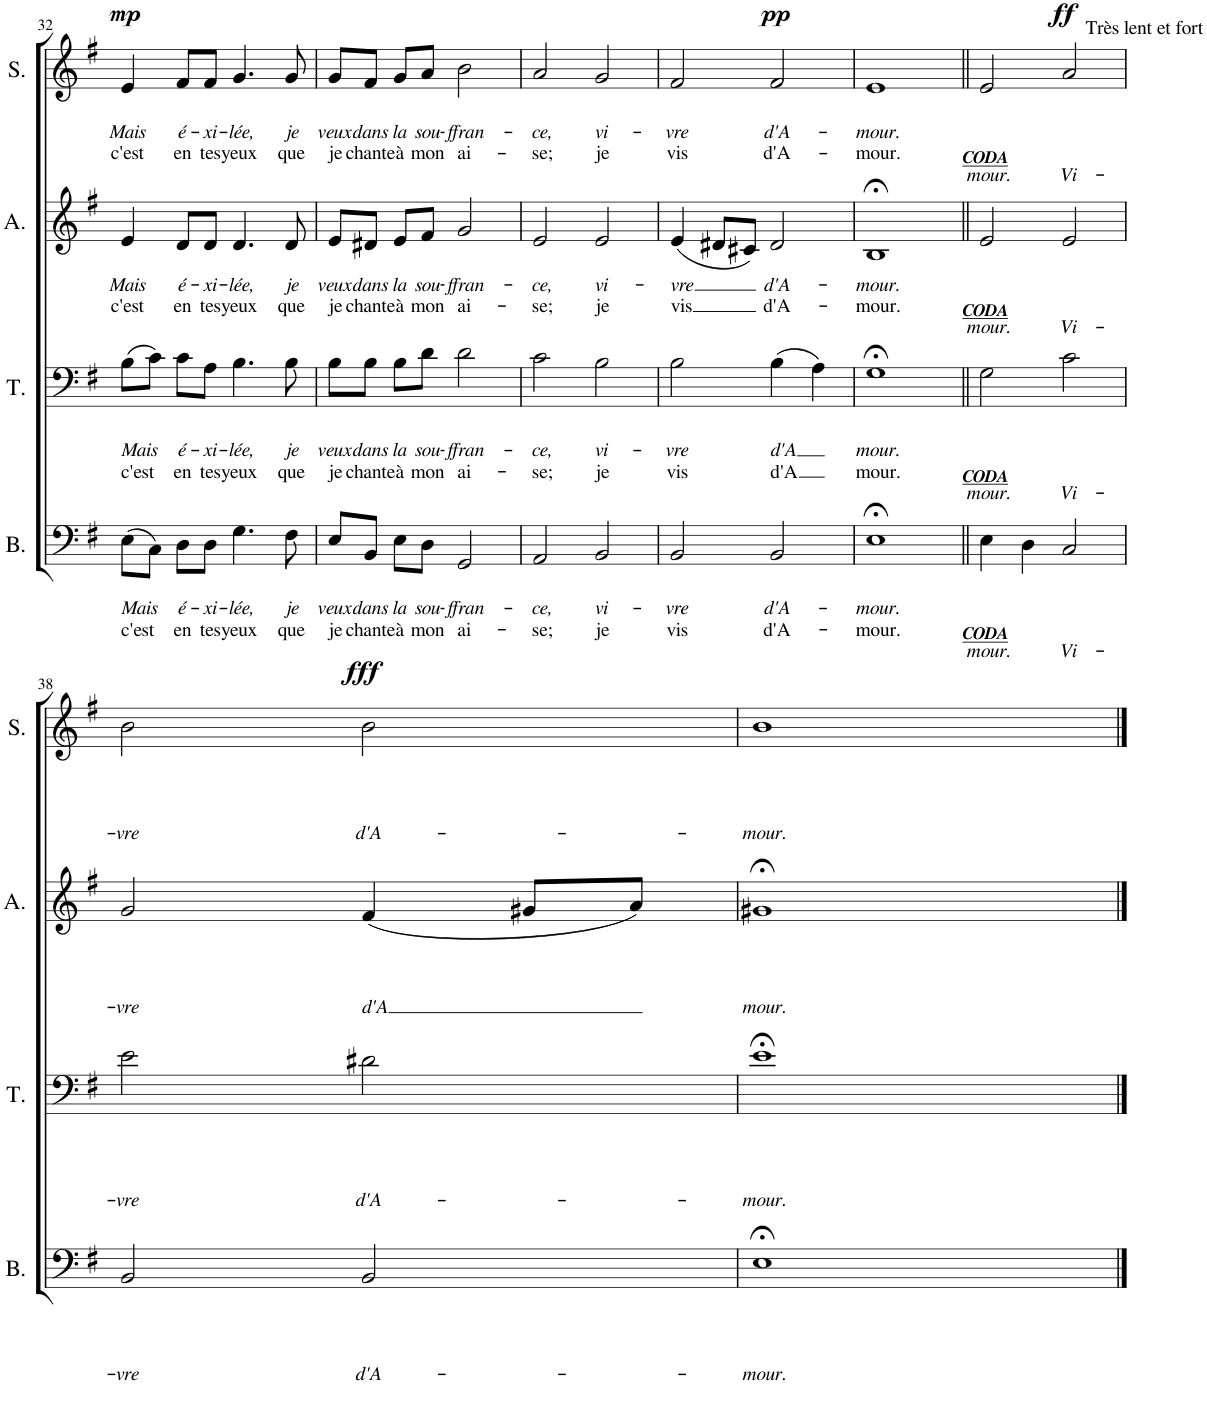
**kern	**text	**text	**text	**text	**kern	**text	**text	**text	**text	**kern	**text	**text	**text	**text	**kern	**text	**text	**text	**text	**dynam
*part4	*part4	*part4	*part4	*part4	*part3	*part3	*part3	*part3	*part3	*part2	*part2	*part2	*part2	*part2	*part1	*part1	*part1	*part1	*part1	*part1
*staff4	*staff4	*staff4	*staff4	*staff4	*staff3	*staff3	*staff3	*staff3	*staff3	*staff2	*staff2	*staff2	*staff2	*staff2	*staff1	*staff1	*staff1	*staff1	*staff1	*staff1
*I"Basse	*	*	*	*	*I"Ténor	*	*	*	*	*I"Alto	*	*	*	*	*I"Soprane	*	*	*	*	*
*I'B.	*	*	*	*	*I'T.	*	*	*	*	*I'A.	*	*	*	*	*I'S.	*	*	*	*	*
!!LO:PB:g=z
*clefF4	*	*	*	*	*clefF4	*	*	*	*	*clefG2	*	*	*	*	*clefG2	*	*	*	*	*
*k[f#]	*	*	*	*	*k[f#]	*	*	*	*	*k[f#]	*	*	*	*	*k[f#]	*	*	*	*	*
*M4/4	*	*	*	*	*M4/4	*	*	*	*	*M4/4	*	*	*	*	*M4/4	*	*	*	*	*
*met(c)	*	*	*	*	*met(c)	*	*	*	*	*met(c)	*	*	*	*	*met(c)	*	*	*	*	*
=32	=32	=32	=32	=32	=32	=32	=32	=32	=32	=32	=32	=32	=32	=32	=32	=32	=32	=32	=32	=32
!	!	!LO:LY:b	!LO:LY:b	!	!	!	!LO:LY:b	!LO:LY:b	!	!	!	!LO:LY:b	!LO:LY:b	!	!	!	!LO:LY:b	!LO:LY:b	!	!LO:DY:a
(8E\L	.	Mais	c'est	.	(8B\L	.	Mais	c'est	.	4e/	.	Mais	c'est	.	4e/	.	Mais	c'est	.	mp
8C\J)	.	.	.	.	8c\J)	.	.	.	.	.	.	.	.	.	.	.	.	.	.	.
!	!	!LO:LY:b	!LO:LY:b	!	!	!	!LO:LY:b	!LO:LY:b	!	!	!	!LO:LY:b	!LO:LY:b	!	!	!	!LO:LY:b	!LO:LY:b	!	!
8D\L	.	é-	en	.	8c\L	.	é-	en	.	8d/L	.	é-	en	.	8f#/L	.	é-	en	.	.
!	!	!LO:LY:b	!LO:LY:b	!	!	!	!LO:LY:b	!LO:LY:b	!	!	!	!LO:LY:b	!LO:LY:b	!	!	!	!LO:LY:b	!LO:LY:b	!	!
8D\J	.	-xi-	tes	.	8A\J	.	-xi-	tes	.	8d/J	.	-xi-	tes	.	8f#/J	.	-xi-	tes	.	.
!	!	!LO:LY:b	!LO:LY:b	!	!	!	!LO:LY:b	!LO:LY:b	!	!	!	!LO:LY:b	!LO:LY:b	!	!	!	!LO:LY:b	!LO:LY:b	!	!
4.G\	.	-lée,	yeux	.	4.B\	.	-lée,	yeux	.	4.d/	.	-lée,	yeux	.	4.g/	.	-lée,	yeux	.	.
!	!	!LO:LY:b	!LO:LY:b	!	!	!	!LO:LY:b	!LO:LY:b	!	!	!	!LO:LY:b	!LO:LY:b	!	!	!	!LO:LY:b	!LO:LY:b	!	!
8F#\	.	je	que	.	8B\	.	je	que	.	8d/	.	je	que	.	8g/	.	je	que	.	.
=33	=33	=33	=33	=33	=33	=33	=33	=33	=33	=33	=33	=33	=33	=33	=33	=33	=33	=33	=33	=33
!	!	!LO:LY:b	!LO:LY:b	!	!	!	!LO:LY:b	!LO:LY:b	!	!	!	!LO:LY:b	!LO:LY:b	!	!	!	!LO:LY:b	!LO:LY:b	!	!
8E/L	.	veux	je	.	8B\L	.	veux	je	.	8e/L	.	veux	je	.	8g/L	.	veux	je	.	.
!	!	!LO:LY:b	!LO:LY:b	!	!	!	!LO:LY:b	!LO:LY:b	!	!	!	!LO:LY:b	!LO:LY:b	!	!	!	!LO:LY:b	!LO:LY:b	!	!
8BB/J	.	dans	chante	.	8B\J	.	dans	chante	.	8d#X/J	.	dans	chante	.	8f#/J	.	dans	chante	.	.
!	!	!LO:LY:b	!LO:LY:b	!	!	!	!LO:LY:b	!LO:LY:b	!	!	!	!LO:LY:b	!LO:LY:b	!	!	!	!LO:LY:b	!LO:LY:b	!	!
8E\L	.	la	à	.	8B\L	.	la	à	.	8e/L	.	la	à	.	8g/L	.	la	à	.	.
!	!	!LO:LY:b	!LO:LY:b	!	!	!	!LO:LY:b	!LO:LY:b	!	!	!	!LO:LY:b	!LO:LY:b	!	!	!	!LO:LY:b	!LO:LY:b	!	!
8D\J	.	sou-	mon	.	8d\J	.	sou-	mon	.	8f#/J	.	sou-	mon	.	8a/J	.	sou-	mon	.	.
!	!	!LO:LY:b	!LO:LY:b	!	!	!	!LO:LY:b	!LO:LY:b	!	!	!	!LO:LY:b	!LO:LY:b	!	!	!	!LO:LY:b	!LO:LY:b	!	!
2GG/	.	-ffran-	ai-	.	2d\	.	-ffran-	ai-	.	2g/	.	-ffran-	ai-	.	2b\	.	-ffran-	ai-	.	.
=34	=34	=34	=34	=34	=34	=34	=34	=34	=34	=34	=34	=34	=34	=34	=34	=34	=34	=34	=34	=34
!	!	!LO:LY:b	!LO:LY:b	!	!	!	!LO:LY:b	!LO:LY:b	!	!	!	!LO:LY:b	!LO:LY:b	!	!	!	!LO:LY:b	!LO:LY:b	!	!
2AA/	.	-ce,	-se;	.	2c\	.	-ce,	-se;	.	2e/	.	-ce,	-se;	.	2a/	.	-ce,	-se;	.	.
!	!	!LO:LY:b	!LO:LY:b	!	!	!	!LO:LY:b	!LO:LY:b	!	!	!	!LO:LY:b	!LO:LY:b	!	!	!	!LO:LY:b	!LO:LY:b	!	!
2BB/	.	vi-	je	.	2B\	.	vi-	je	.	2e/	.	vi-	je	.	2g/	.	vi-	je	.	.
=35	=35	=35	=35	=35	=35	=35	=35	=35	=35	=35	=35	=35	=35	=35	=35	=35	=35	=35	=35	=35
!	!	!LO:LY:b	!LO:LY:b	!	!	!	!LO:LY:b	!LO:LY:b	!	!	!	!LO:LY:b	!LO:LY:b	!	!	!	!LO:LY:b	!LO:LY:b	!	!
2BB/	.	-vre	vis	.	2B\	.	-vre	vis	.	(4e/	.	-vre	vis	.	2f#/	.	-vre	vis	.	.
.	.	.	.	.	.	.	.	.	.	8d#X/L	.	.	.	.	.	.	.	.	.	.
.	.	.	.	.	.	.	.	.	.	8c#X/J)	.	.	.	.	.	.	.	.	.	.
!	!	!LO:LY:b	!LO:LY:b	!	!	!	!LO:LY:b	!LO:LY:b	!	!	!	!LO:LY:b	!LO:LY:b	!	!	!	!LO:LY:b	!LO:LY:b	!	!LO:DY:a
2BB/	.	d'A-	d'A-	.	(4B\	.	d'A	-d'A	.	2d#/	.	d'A-	d'A-	.	2f#/	.	d'A-	d'A-	.	pp
.	.	.	.	.	4A\)	.	.	.	.	.	.	.	.	.	.	.	.	.	.	.
=36	=36	=36	=36	=36	=36	=36	=36	=36	=36	=36	=36	=36	=36	=36	=36	=36	=36	=36	=36	=36
!	!	!LO:LY:b	!LO:LY:b	!	!	!	!LO:LY:b	!LO:LY:b	!	!	!	!LO:LY:b	!LO:LY:b	!	!	!	!LO:LY:b	!LO:LY:b	!	!
1E;<	.	-mour.	-mour.	.	1G;<	.	mour.	mour.	.	1B;<	.	-mour.	-mour.	.	1e	.	-mour.	-mour.	.	.
=37||	=37||	=37||	=37||	=37||	=37||	=37||	=37||	=37||	=37||	=37||	=37||	=37||	=37||	=37||	=37||	=37||	=37||	=37||	=37||	=37||
!	!	!	!	!LO:LY:b	!	!	!	!	!LO:LY:b	!	!	!	!	!LO:LY:b	!	!	!	!	!LO:LY:b	!
4E\	.	.	.	mour.	2G\	.	.	.	mour.	2e/	.	.	.	mour.	2e/	.	.	.	mour.	.
4D\	.	.	.	.	.	.	.	.	.	.	.	.	.	.	.	.	.	.	.	.
!	!	!	!	!	!	!	!	!	!	!	!	!	!	!	!LO:TX:a:t=Très lent et fort	!	!	!	!	!
!	!	!	!	!LO:LY:b	!	!	!	!	!LO:LY:b	!	!	!	!	!LO:LY:b	!	!	!	!	!LO:LY:b	!LO:DY:a
2C/	.	.	.	Vi-	2c\	.	.	.	Vi-	2e/	.	.	.	Vi-	2a/	.	.	.	Vi-	ff
!!LO:LB:g=z
=38	=38	=38	=38	=38	=38	=38	=38	=38	=38	=38	=38	=38	=38	=38	=38	=38	=38	=38	=38	=38
!	!	!	!	!LO:LY:b	!	!	!	!	!LO:LY:b	!	!	!	!	!LO:LY:b	!	!	!	!	!LO:LY:b	!
2BB/	.	.	.	-vre	2e\	.	.	.	-vre	2g/	.	.	.	-vre	2b\	.	.	.	-vre	.
!	!	!	!	!LO:LY:b	!	!	!	!	!LO:LY:b	!	!	!	!	!LO:LY:b	!	!	!	!	!LO:LY:b	!LO:DY:a
2BB/	.	.	.	d'A-	2d#X\	.	.	.	d'A-	(4f#/	.	.	.	-d'A	2b\	.	.	.	d'A-	fff
.	.	.	.	.	.	.	.	.	.	8g#X/L	.	.	.	.	.	.	.	.	.	.
.	.	.	.	.	.	.	.	.	.	8a/J)	.	.	.	.	.	.	.	.	.	.
=39	=39	=39	=39	=39	=39	=39	=39	=39	=39	=39	=39	=39	=39	=39	=39	=39	=39	=39	=39	=39
!	!	!	!	!LO:LY:b	!	!	!	!	!LO:LY:b	!	!	!	!	!LO:LY:b	!	!	!	!	!LO:LY:b	!
1E;<	.	.	.	-mour.	1e;<	.	.	.	-mour.	1g#X;<	.	.	.	mour.	1b	.	.	.	-mour.	.
==	==	==	==	==	==	==	==	==	==	==	==	==	==	==	==	==	==	==	==	==
*-	*-	*-	*-	*-	*-	*-	*-	*-	*-	*-	*-	*-	*-	*-	*-	*-	*-	*-	*-	*-
